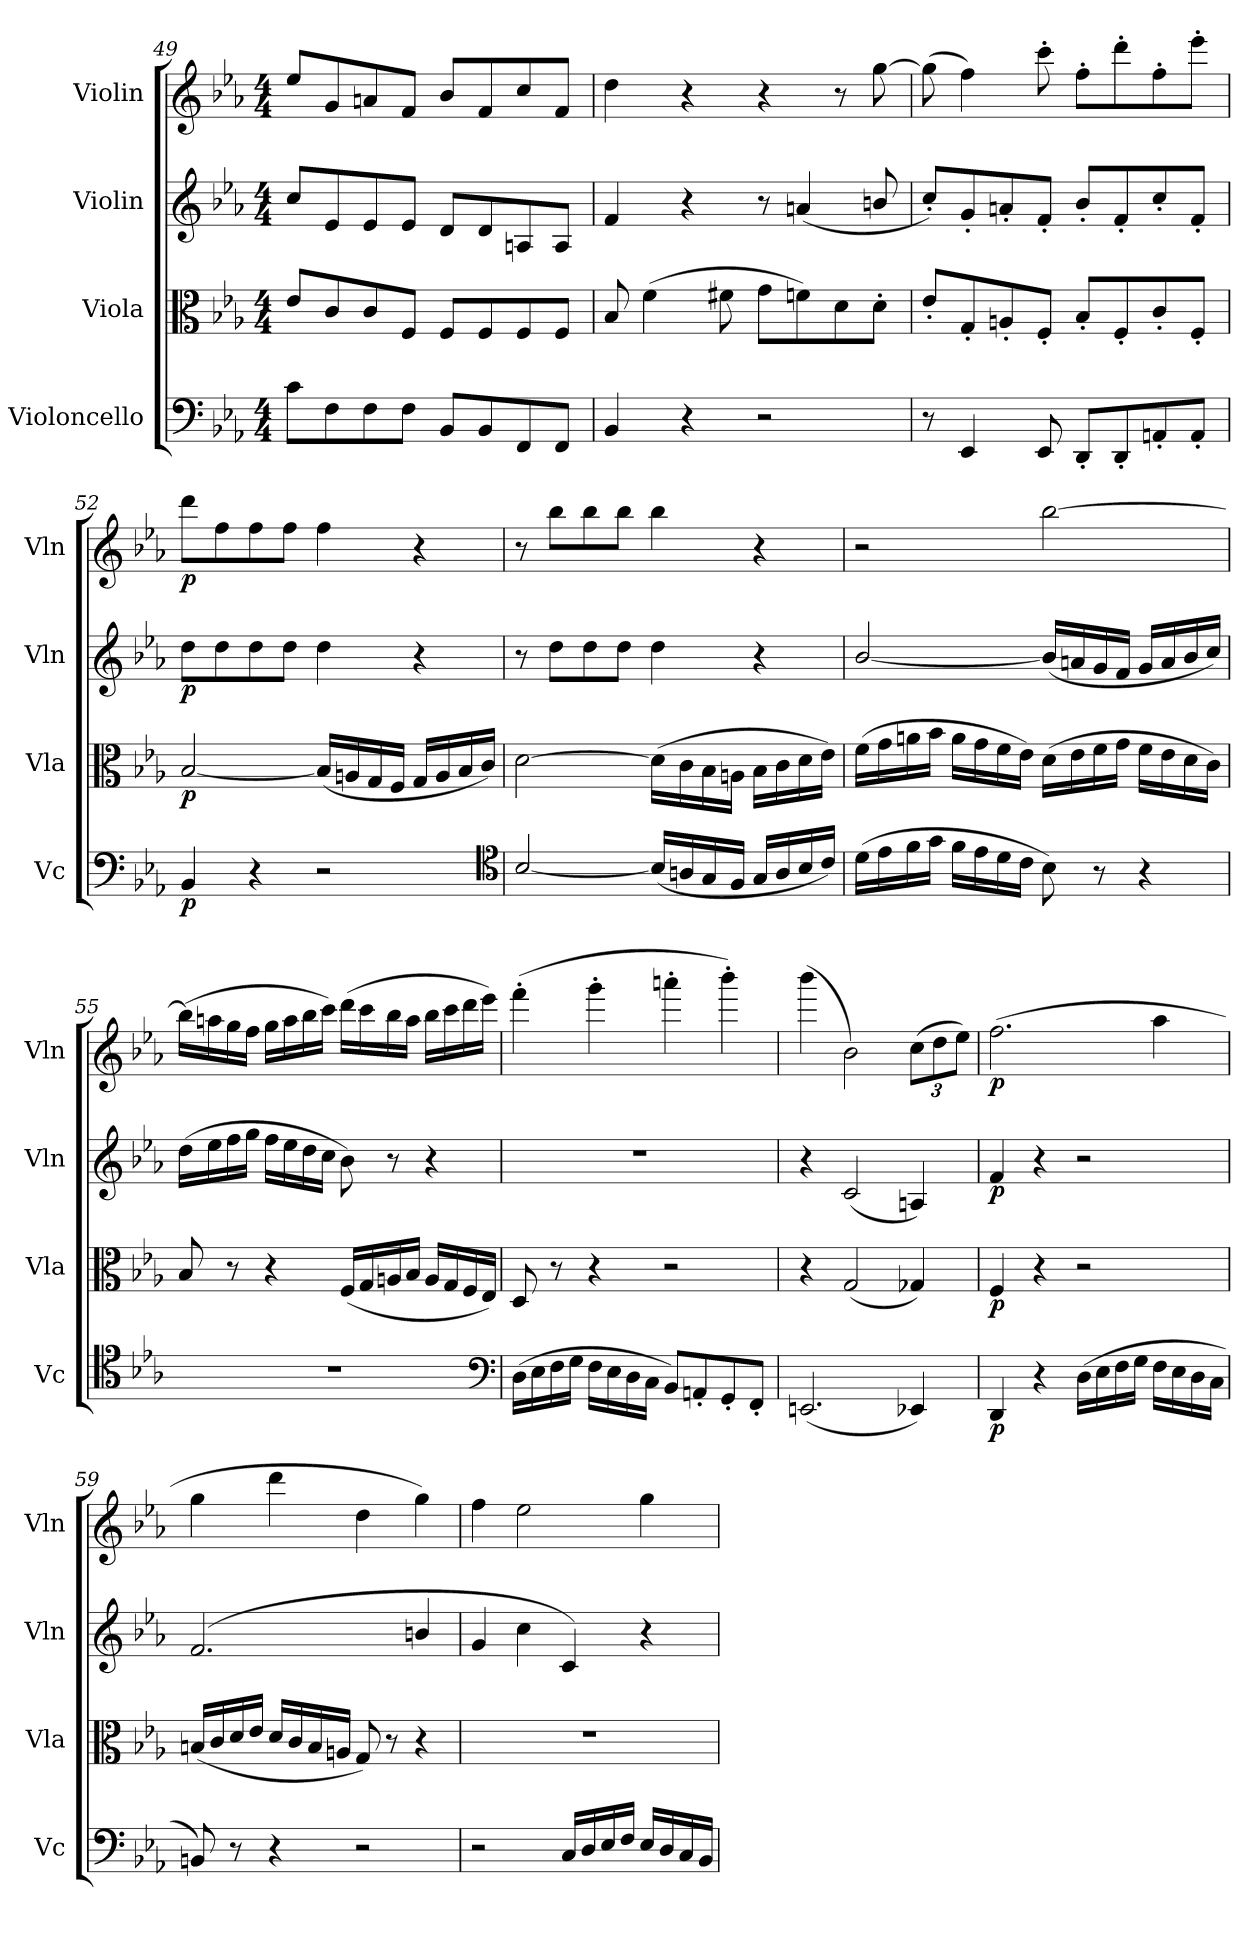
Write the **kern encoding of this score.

**kern	**dynam	**kern	**dynam	**kern	**dynam	**kern	**dynam
*part4	*part4	*part3	*part3	*part2	*part2	*part1	*part1
*staff4	*staff4	*staff3	*staff3	*staff2	*staff2	*staff1	*staff1
*I"Violoncello	*	*I"Viola	*	*I"Violin	*	*I"Violin	*
*I'Vc	*	*I'Vla	*	*I'Vln	*	*I'Vln	*
*clefF4	*	*clefC3	*	*clefG2	*	*clefG2	*
*k[b-e-a-]	*	*k[b-e-a-]	*	*k[b-e-a-]	*	*k[b-e-a-]	*
*M4/4	*	*M4/4	*	*M4/4	*	*M4/4	*
=49	=49	=49	=49	=49	=49	=49	=49
8c\L	.	8e-/L	.	8cc/L	.	8ee-/L	.
8F\	.	8c/	.	8e-/	.	8g/	.
8F\	.	8c/	.	8e-/	.	8an/	.
8F\J	.	8F/J	.	8e-/J	.	8f/J	.
8BB-/L	.	8F/L	.	8d/L	.	8b-/L	.
8BB-/	.	8F/	.	8d/	.	8f/	.
8FF/	.	8F/	.	8An/	.	8cc/	.
8FF/J	.	8F/J	.	8A/J	.	8f/J	.
=50	=50	=50	=50	=50	=50	=50	=50
4BB-/	.	8B-/	.	4f/	.	4dd\	.
.	.	(4f\	.	.	.	.	.
4r	.	.	.	4r	.	4r	.
.	.	8f#X\	.	.	.	.	.
2r	.	8g\L	.	8r	.	4r	.
.	.	8fn\)	.	(4an/	.	.	.
.	.	8d\	.	.	.	8r	.
.	.	8d'\J	.	8bn/	.	[8gg\	.
=51	=51	=51	=51	=51	=51	=51	=51
8r	.	8e-'/L	.	8cc'/L)	.	(8gg\]	.
4EE-/	.	8G'/	.	8g'/	.	4ff\)	.
.	.	8An'/	.	8an'/	.	.	.
8EE-/	.	8F'/J	.	8f'/J	.	8ccc'\	.
8DD'/L	.	8B-'/L	.	8b-'/L	.	8ff'\L	.
8DD'/	.	8F'/	.	8f'/	.	8ddd'\	.
8AAn'/	.	8c'/	.	8cc'/	.	8ff'\	.
8AA'/J	.	8F'/J	.	8f'/J	.	8eee-'\J	.
=52	=52	=52	=52	=52	=52	=52	=52
4BB-/	p	[2B-/	p	8dd\L	p	8ddd\L	p
.	.	.	.	8dd\	.	8ff\	.
4r	.	.	.	8dd\	.	8ff\	.
.	.	.	.	8dd\J	.	8ff\J	.
2r	.	(16B-/LL]	.	4dd\	.	4ff\	.
.	.	16An/	.	.	.	.	.
.	.	16G/	.	.	.	.	.
.	.	16F/JJ	.	.	.	.	.
.	.	16G/LL	.	4r	.	4r	.
.	.	16A/	.	.	.	.	.
.	.	16B-/	.	.	.	.	.
.	.	16c/JJ)	.	.	.	.	.
*clefC4	*	*	*	*	*	*	*
=53	=53	=53	=53	=53	=53	=53	=53
[2B-/	.	[2d\	.	8r	.	8r	.
.	.	.	.	8dd\L	.	8bb-\L	.
.	.	.	.	8dd\	.	8bb-\	.
.	.	.	.	8dd\J	.	8bb-\J	.
(16B-/LL]	.	(16d\LL]	.	4dd\	.	4bb-\	.
16An/	.	16c\	.	.	.	.	.
16G/	.	16B-\	.	.	.	.	.
16F/JJ	.	16An\JJ	.	.	.	.	.
16G/LL	.	16B-\LL	.	4r	.	4r	.
16A/	.	16c\	.	.	.	.	.
16B-/	.	16d\	.	.	.	.	.
16c/JJ)	.	16e-\JJ)	.	.	.	.	.
=54	=54	=54	=54	=54	=54	=54	=54
(16d\LL	.	(16f\LL	.	[2b-/	.	2r	.
16e-\	.	16g\	.	.	.	.	.
16f\	.	16an\	.	.	.	.	.
16g\JJ	.	16b-\JJ	.	.	.	.	.
16f\LL	.	16a\LL	.	.	.	.	.
16e-\	.	16g\	.	.	.	.	.
16d\	.	16f\	.	.	.	.	.
16c\JJ	.	16e-\JJ)	.	.	.	.	.
8B-\)	.	(16d\LL	.	(16b-/LL]	.	[2bb-\	.
.	.	16e-\	.	16an/	.	.	.
8r	.	16f\	.	16g/	.	.	.
.	.	16g\JJ	.	16f/JJ	.	.	.
4r	.	16f\LL	.	16g/LL	.	.	.
.	.	16e-\	.	16a/	.	.	.
.	.	16d\	.	16b-/	.	.	.
.	.	16c\JJ)	.	16cc/JJ)	.	.	.
=55	=55	=55	=55	=55	=55	=55	=55
1r	.	8B-/	.	(16dd\LL	.	(16bb-\LL]	.
.	.	.	.	16ee-\	.	16aan\	.
.	.	8r	.	16ff\	.	16gg\	.
.	.	.	.	16gg\JJ	.	16ff\JJ	.
.	.	4r	.	16ff\LL	.	16gg\LL	.
.	.	.	.	16ee-\	.	16aa\	.
.	.	.	.	16dd\	.	16bb-\	.
.	.	.	.	16cc\JJ	.	16ccc\JJ)	.
.	.	(16F/LL	.	8b-\)	.	(16ddd\LL	.
.	.	16G/	.	.	.	16ccc\	.
.	.	16An/	.	8r	.	16bb-\	.
.	.	16B-/JJ	.	.	.	16aa\JJ	.
.	.	16A/LL	.	4r	.	16bb-\LL	.
.	.	16G/	.	.	.	16ccc\	.
.	.	16F/	.	.	.	16ddd\	.
.	.	16E-/JJ)	.	.	.	16eee-\JJ)	.
*clefF4	*	*	*	*	*	*	*
=56	=56	=56	=56	=56	=56	=56	=56
(16D\LL	.	8D/	.	1r	.	(4fff'\	.
16E-\	.	.	.	.	.	.	.
16F\	.	8r	.	.	.	.	.
16G\JJ	.	.	.	.	.	.	.
16F\LL	.	4r	.	.	.	4ggg'\	.
16E-\	.	.	.	.	.	.	.
16D\	.	.	.	.	.	.	.
16C\JJ	.	.	.	.	.	.	.
8BB-/L)	.	2r	.	.	.	4aaan'\	.
8AAn'/	.	.	.	.	.	.	.
8GG'/	.	.	.	.	.	4bbb-'\)	.
8FF'/J	.	.	.	.	.	.	.
=57	=57	=57	=57	=57	=57	=57	=57
(2.EEn/	.	4r	.	4r	.	(4bbb-\	.
.	.	(2G/	.	(2c/	.	2b-\)	.
4EE-X/)	.	4G-X/)	.	4An/)	.	(12cc\L	.
.	.	.	.	.	.	12dd\	.
.	.	.	.	.	.	12ee-\J)	.
=58	=58	=58	=58	=58	=58	=58	=58
4DD/	p	4F/	p	4f/	p	(2.ff\	p
4r	.	4r	.	4r	.	.	.
(16D\LL	.	2r	.	2r	.	.	.
16E-\	.	.	.	.	.	.	.
16F\	.	.	.	.	.	.	.
16G\JJ	.	.	.	.	.	.	.
16F\LL	.	.	.	.	.	4aa-\	.
16E-\	.	.	.	.	.	.	.
16D\	.	.	.	.	.	.	.
16C\JJ	.	.	.	.	.	.	.
=59	=59	=59	=59	=59	=59	=59	=59
8BBn/)	.	(16Bn/LL	.	(2.f/	.	4gg\	.
.	.	16c/	.	.	.	.	.
8r	.	16d/	.	.	.	.	.
.	.	16e-/JJ	.	.	.	.	.
4r	.	16d/LL	.	.	.	4ddd\	.
.	.	16c/	.	.	.	.	.
.	.	16B/	.	.	.	.	.
.	.	16An/JJ	.	.	.	.	.
2r	.	8G/)	.	.	.	4dd\	.
.	.	8r	.	.	.	.	.
.	.	4r	.	4bn/	.	4gg\)	.
=60	=60	=60	=60	=60	=60	=60	=60
2r	.	1r	.	4g/	.	4ff\	.
.	.	.	.	4cc\	.	2ee-\	.
16C/LL	.	.	.	4c/)	.	.	.
16D/	.	.	.	.	.	.	.
16E-/	.	.	.	.	.	.	.
16F/JJ	.	.	.	.	.	.	.
16E-/LL	.	.	.	4r	.	4gg\	.
16D/	.	.	.	.	.	.	.
16C/	.	.	.	.	.	.	.
16BB-/JJ	.	.	.	.	.	.	.
=	=	=	=	=	=	=	=
*-	*-	*-	*-	*-	*-	*-	*-
